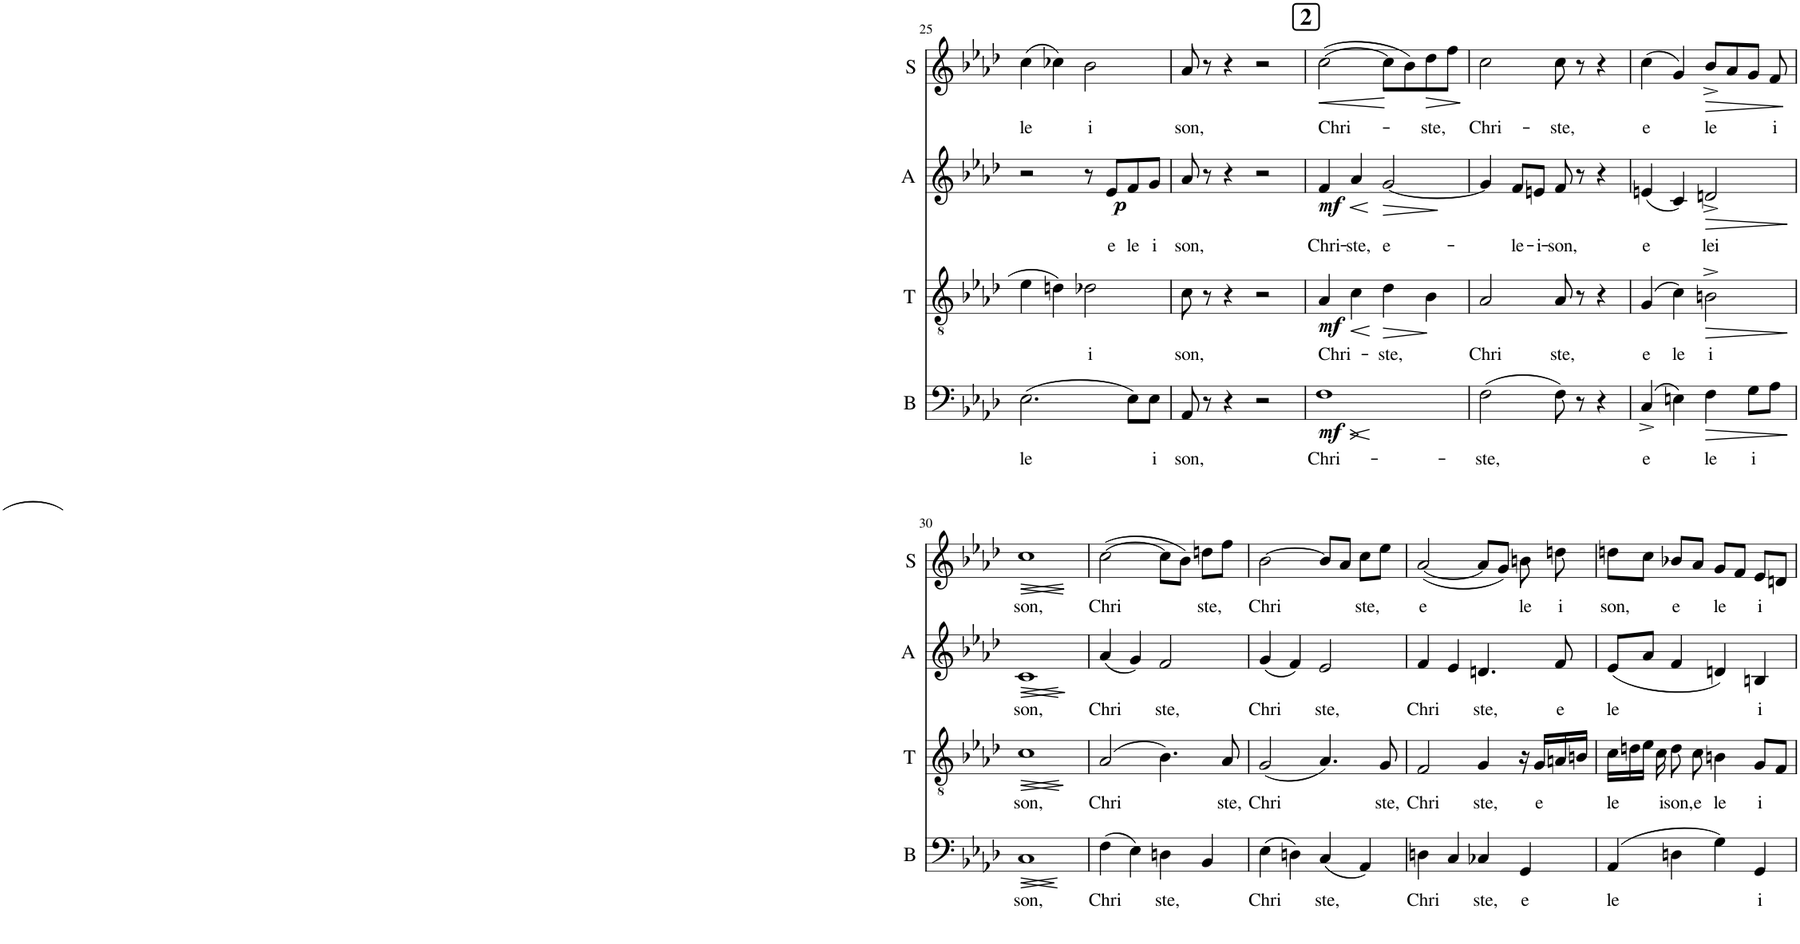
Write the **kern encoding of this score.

**kern	**text	**dynam	**kern	**text	**dynam	**kern	**text	**dynam	**kern	**text	**dynam
*part4	*part4	*part4	*part3	*part3	*part3	*part2	*part2	*part2	*part1	*part1	*part1
*staff4	*staff4	*staff4	*staff3	*staff3	*staff3	*staff2	*staff2	*staff2	*staff1	*staff1	*staff1
*I"B	*	*	*I"T	*	*	*I"A	*	*	*I"S	*	*
*I'B	*	*	*I'T	*	*	*I'A	*	*	*I'S	*	*
!!LO:PB:g=z
*clefF4	*	*	*clefGv2	*	*	*clefG2	*	*	*clefG2	*	*
*k[b-e-a-d-]	*	*	*k[b-e-a-d-]	*	*	*k[b-e-a-d-]	*	*	*k[b-e-a-d-]	*	*
*M4/4	*	*	*M4/4	*	*	*M4/4	*	*	*M4/4	*	*
=25	=25	=25	=25	=25	=25	=25	=25	=25	=25	=25	=25
!	!LO:LY:b	!	!	!	!	!	!	!	!	!LO:LY:b	!
(2.E-\	le	.	4e-\	.	.	2r	.	.	(4cc\	le	.
.	.	.	4dn\	.	.	.	.	.	4cc-X\)	.	.
!	!	!	!	!LO:LY:b	!	!	!	!	!	!LO:LY:b	!
.	.	.	2d-X\	i	.	8r	.	.	2b-\	i	.
!	!	!	!	!	!	!	!LO:LY:b	!LO:DY:b	!	!	!
.	.	.	.	.	.	8e-/L	e	p	.	.	.
!	!	!	!	!	!	!	!LO:LY:b	!	!	!	!
8E-\L)	.	.	.	.	.	8f/	le	.	.	.	.
!	!LO:LY:b	!	!	!	!	!	!LO:LY:b	!	!	!	!
8E-\J	i	.	.	.	.	8g/J	i	.	.	.	.
=26	=26	=26	=26	=26	=26	=26	=26	=26	=26	=26	=26
!	!LO:LY:b	!	!	!LO:LY:b	!	!	!LO:LY:b	!	!	!LO:LY:b	!
8AA-/	son,	.	8c\	son,	.	8a-/	son,	.	8a-/	son,	.
8r	.	.	8r	.	.	8r	.	.	8r	.	.
4r	.	.	4r	.	.	4r	.	.	4r	.	.
2r	.	.	2r	.	.	2r	.	.	2r	.	.
!!LO:REH:place=s1:a:B:cj:fs=14:t=2
=27	=27	=27	=27	=27	=27	=27	=27	=27	=27	=27	=27
!	!LO:LY:b	!LO:HP:b	!	!	!	!	!	!	!	!	!
!	!	!LO:HP:n=1:b	!	!LO:LY:b	!	!	!LO:LY:b	!LO:HP:b	!	!LO:LY:b	!LO:HP:b
!	!	!LO:DY:n=1:b	!	!	!LO:DY:b	!	!	!LO:DY:n=1:b	!	!	!
1F	Chri-	< > mf	4A-/	Chri-	mf	4f/	Chri-	< mf	([2cc\	Chri-	<
!	!	!	!	!	!LO:HP:b	!	!LO:LY:b	!	!	!	!
.	.	.	4c\	.	<	4a-/	-ste,	.	.	.	.
!	!	!	!	!LO:LY:b	!LO:HP:b	!	!LO:LY:b	!LO:HP:b	!	!	!
.	.	.	4d-\	ste,	>	[2g/	e-	>	8cc\L]	.	.
.	.	.	.	.	.	.	.	.	8b-\)	.	.
!	!	!	!	!	!	!	!	!	!	!LO:LY:b	!LO:HP:b
.	.	.	4B-\	.	.	.	.	.	8dd-\	-ste,	>
.	.	.	.	.	.	.	.	.	8ff\J	.	.
.	.	[	.	.	[ ]	.	.	[ ]	.	.	[ ]
=28	=28	=28	=28	=28	=28	=28	=28	=28	=28	=28	=28
!	!LO:LY:b	!	!	!LO:LY:b	!	!	!	!	!	!LO:LY:b	!
(2F\	-ste,	.	2A-/	Chri	.	4g/]	.	.	2cc\	Chri-	.
!	!	!	!	!	!	!	!LO:LY:b	!	!	!	!
.	.	.	.	.	.	8f/L	-le-	.	.	.	.
!	!	!	!	!	!	!	!LO:LY:b	!	!	!	!
.	.	.	.	.	.	8en/J	-i-	.	.	.	.
!	!	!	!	!LO:LY:b	!	!	!LO:LY:b	!	!	!LO:LY:b	!
8F\)	.	]	8A-/	ste,	.	8f/	-son,	.	8cc\	-ste,	.
8r	.	.	8r	.	.	8r	.	.	8r	.	.
4r	.	.	4r	.	.	4r	.	.	4r	.	.
=29	=29	=29	=29	=29	=29	=29	=29	=29	=29	=29	=29
!	!LO:LY:b	!	!	!LO:LY:b	!	!	!LO:LY:b	!	!	!LO:LY:b	!
(4C^/	e	.	(4G/	e	.	(4en/	e	.	(4cc\	e	.
!	!	!	!	!LO:LY:b	!	!	!	!	!	!	!
4En\)	.	.	4c\)	le	.	4c/)	.	.	4g/)	.	.
!	!LO:LY:b	!LO:HP:b	!	!LO:LY:b	!LO:HP:b	!	!LO:LY:b	!LO:HP:b	!	!LO:LY:b	!LO:HP:b
4F\	le	>	2Bn^\	i	>	2dn^/	lei	>	8b-^/L	le	>
.	.	.	.	.	.	.	.	.	8a-/	.	.
!	!LO:LY:b	!	!	!	!	!	!	!	!	!	!
8G\L	i	.	.	.	.	.	.	.	8g/J	.	.
!	!	!	!	!	!	!	!	!	!	!LO:LY:b	!
8A-\J	.	.	.	.	.	.	.	.	8f/	i	.
.	.	]	.	.	]	.	.	]	.	.	]
!!LO:LB:g=z
=30	=30	=30	=30	=30	=30	=30	=30	=30	=30	=30	=30
!	!LO:LY:b	!LO:HP:b	!	!	!	!	!	!	!	!	!
!	!	!LO:HP:n=1:b	!	!LO:LY:b	!LO:HP:b	!	!	!	!	!	!
!	!	!	!	!	!LO:HP:n=1:b	!	!LO:LY:b	!LO:HP:b	!	!	!
!	!	!	!	!	!	!	!	!LO:HP:n=1:b	!	!LO:LY:b	!LO:HP:b
!	!	!	!	!	!	!	!	!	!	!	!LO:HP:n=1:b
1C	son,	< >	1c	son,	< >	1c	son,	< >	1cc	son,	< >
.	.	[	.	.	[	.	.	[	.	.	[
=31	=31	=31	=31	=31	=31	=31	=31	=31	=31	=31	=31
!	!LO:LY:b	!	!	!LO:LY:b	!	!	!LO:LY:b	!	!	!LO:LY:b	!
(4F\	Chri	.	(2A-/	Chri	.	(4a-/	Chri	.	([2cc\	Chri	.
4E-\)	.	]	.	.	.	4g/)	.	]	.	.	.
!	!LO:LY:b	!	!	!	!	!	!LO:LY:b	!	!	!	!
4Dn\	ste,	.	4.B-\)	.	]	2f/	ste,	.	8cc\L]	.	]
.	.	.	.	.	.	.	.	.	8b-\J)	.	.
!	!	!	!	!	!	!	!	!	!	!LO:LY:b	!
4BB-/	.	.	.	.	.	.	.	.	8ddn\L	ste,	.
!	!	!	!	!LO:LY:b	!	!	!	!	!	!	!
.	.	.	8A-/	ste,	.	.	.	.	8ff\J	.	.
=32	=32	=32	=32	=32	=32	=32	=32	=32	=32	=32	=32
!	!LO:LY:b	!	!	!LO:LY:b	!	!	!LO:LY:b	!	!	!LO:LY:b	!
(4E-\	Chri	.	(2G/	Chri	.	(4g/	Chri	.	([2b-\	Chri	.
4Dn\)	.	.	.	.	.	4f/)	.	.	.	.	.
!	!LO:LY:b	!	!	!	!	!	!LO:LY:b	!	!	!	!
(4C/	ste,	.	4.A-/)	.	.	2e-/	ste,	.	8b-/L])	.	.
.	.	.	.	.	.	.	.	.	8a-/J	.	.
!	!	!	!	!	!	!	!	!	!	!LO:LY:b	!
4AA-/)	.	.	.	.	.	.	.	.	8cc\L	ste,	.
!	!	!	!	!LO:LY:b	!	!	!	!	!	!	!
.	.	.	8G/	ste,	.	.	.	.	8ee-\J	.	.
=33	=33	=33	=33	=33	=33	=33	=33	=33	=33	=33	=33
!	!LO:LY:b	!	!	!LO:LY:b	!	!	!LO:LY:b	!	!	!LO:LY:b	!
4Dn\	Chri	.	2F/	Chri	.	4f/	Chri	.	([2a-/	e	.
4C/	.	.	.	.	.	4e-/	.	.	.	.	.
!	!LO:LY:b	!	!	!LO:LY:b	!	!	!LO:LY:b	!	!	!	!
4C-X/	ste,	.	4G/	ste,	.	4.dn/	ste,	.	8a-/L]	.	.
.	.	.	.	.	.	.	.	.	8g/J)	.	.
!	!LO:LY:b	!	!	!	!	!	!	!	!	!LO:LY:b	!
4GG/	e	.	16r	.	.	.	.	.	8bn\	le	.
!	!	!	!	!LO:LY:b	!	!	!	!	!	!	!
.	.	.	16G/LL	e	.	.	.	.	.	.	.
!	!	!	!	!	!	!	!LO:LY:b	!	!	!LO:LY:b	!
.	.	.	16An/	.	.	8f/	e	.	8ddn\	i	.
.	.	.	16Bn/JJ	.	.	.	.	.	.	.	.
=34	=34	=34	=34	=34	=34	=34	=34	=34	=34	=34	=34
!	!LO:LY:b	!	!	!LO:LY:b	!	!	!LO:LY:b	!	!	!LO:LY:b	!
(4AA-/	le	.	16c\LL	le	.	(8e-/L	le	.	8ddn\L	son,	.
.	.	.	16dn\	.	.	.	.	.	.	.	.
.	.	.	16e-\JJ	.	.	8a-/J	.	.	8cc\J	.	.
!	!	!	!	!LO:LY:b	!	!	!	!	!	!	!
.	.	.	16c\	i	.	.	.	.	.	.	.
!	!	!	!	!LO:LY:b	!	!	!	!	!	!LO:LY:b	!
4Dn\	.	.	8d\	son,	.	4f/	.	.	8b-X/L	e	.
!	!	!	!	!LO:LY:b	!	!	!	!	!	!	!
.	.	.	8c\	e	.	.	.	.	8a-/J	.	.
!	!	!	!	!LO:LY:b	!	!	!	!	!	!LO:LY:b	!
4G\)	.	.	4Bn\	le	.	4dn/)	.	.	8g/L	le	.
.	.	.	.	.	.	.	.	.	8f/J	.	.
!	!LO:LY:b	!	!	!LO:LY:b	!	!	!LO:LY:b	!	!	!LO:LY:b	!
4GG/	i	.	8G/L	i	.	4Bn/	i	.	8e-/L	i	.
.	.	.	8F/J	.	.	.	.	.	8dn/J	.	.
=	=	=	=	=	=	=	=	=	=	=	=
*-	*-	*-	*-	*-	*-	*-	*-	*-	*-	*-	*-
